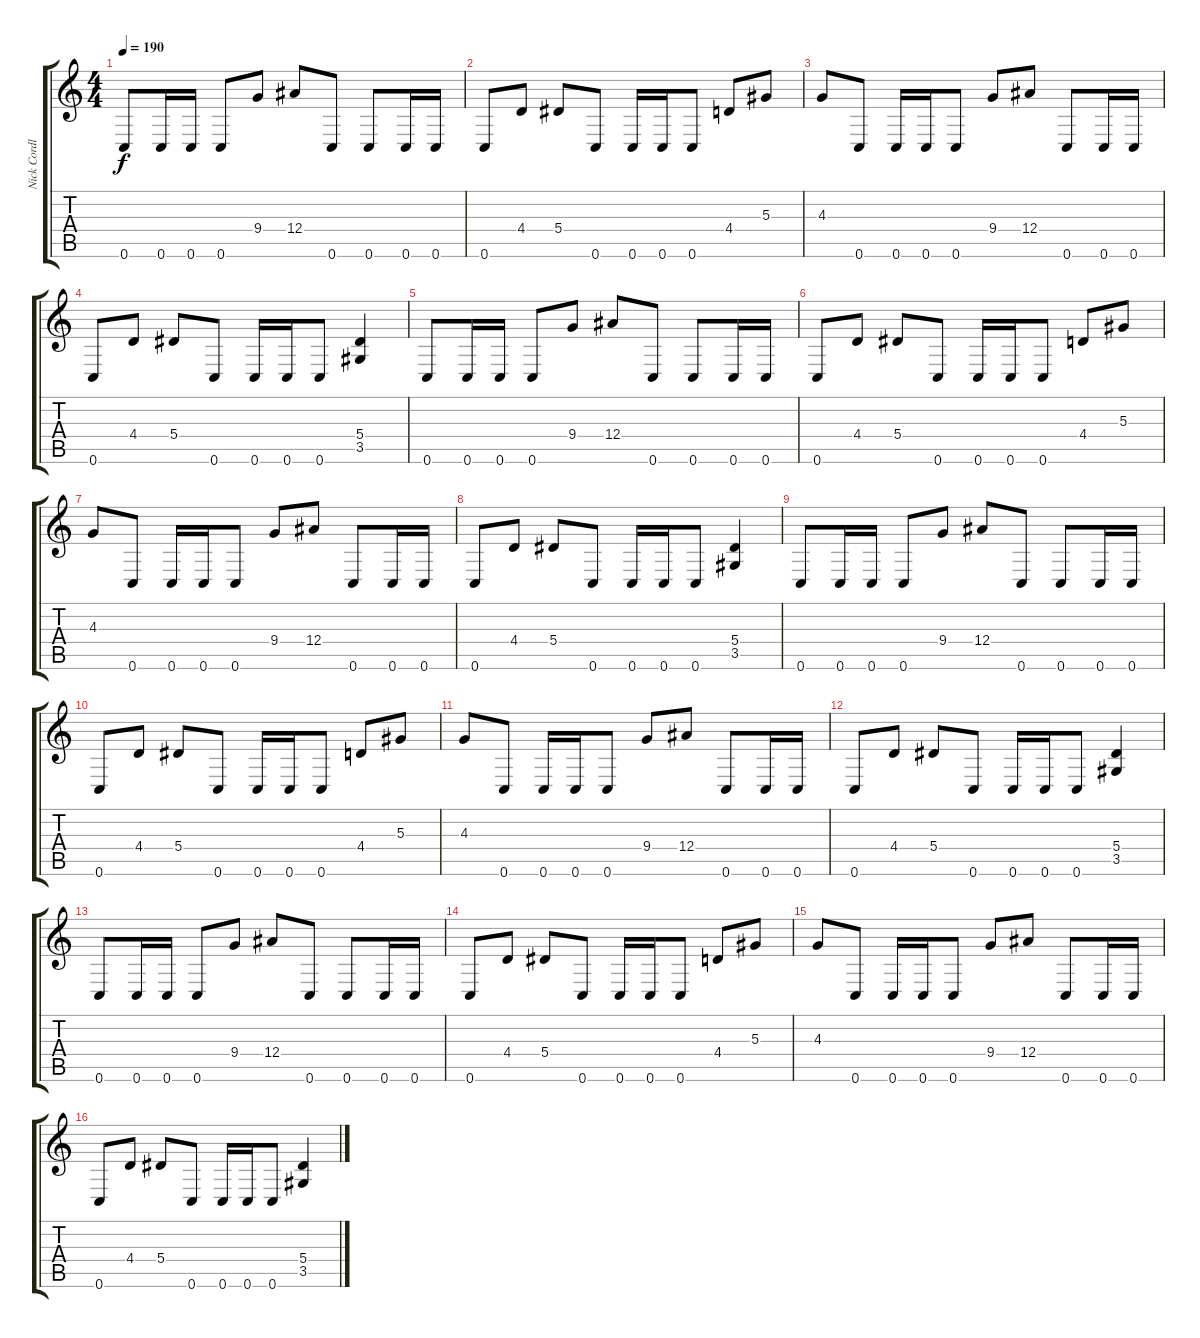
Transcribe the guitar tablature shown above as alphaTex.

\track ("Nick Cordle" "Nick Cordl") {instrument distortionguitar}
\staff {score tabs}
\tuning (C4 G3 Eb3 Bb2 F2 C2) {hide}
\ts (4 4)
\tempo 190
\clef g2
\ks c
0.6.8{dy f} 0.6.16 0.6.16 0.6.8 9.4.8 12.4.8 0.6.8 0.6.8 0.6.16 0.6.16 |
0.6.8 4.4.8 5.4.8 0.6.8 0.6.16 0.6.16 0.6.8 4.4.8 5.3.8 |
4.3.8 0.6.8 0.6.16 0.6.16 0.6.8 9.4.8 12.4.8 0.6.8 0.6.16 0.6.16 |
0.6.8 4.4.8 5.4.8 0.6.8 0.6.16 0.6.16 0.6.8 (5.4 3.5).4 |
0.6.8 0.6.16 0.6.16 0.6.8 9.4.8 12.4.8 0.6.8 0.6.8 0.6.16 0.6.16 |
0.6.8 4.4.8 5.4.8 0.6.8 0.6.16 0.6.16 0.6.8 4.4.8 5.3.8 |
4.3.8 0.6.8 0.6.16 0.6.16 0.6.8 9.4.8 12.4.8 0.6.8 0.6.16 0.6.16 |
0.6.8 4.4.8 5.4.8 0.6.8 0.6.16 0.6.16 0.6.8 (5.4 3.5).4 |
0.6.8 0.6.16 0.6.16 0.6.8 9.4.8 12.4.8 0.6.8 0.6.8 0.6.16 0.6.16 |
0.6.8 4.4.8 5.4.8 0.6.8 0.6.16 0.6.16 0.6.8 4.4.8 5.3.8 |
4.3.8 0.6.8 0.6.16 0.6.16 0.6.8 9.4.8 12.4.8 0.6.8 0.6.16 0.6.16 |
0.6.8 4.4.8 5.4.8 0.6.8 0.6.16 0.6.16 0.6.8 (5.4 3.5).4 |
0.6.8 0.6.16 0.6.16 0.6.8 9.4.8 12.4.8 0.6.8 0.6.8 0.6.16 0.6.16 |
0.6.8 4.4.8 5.4.8 0.6.8 0.6.16 0.6.16 0.6.8 4.4.8 5.3.8 |
4.3.8 0.6.8 0.6.16 0.6.16 0.6.8 9.4.8 12.4.8 0.6.8 0.6.16 0.6.16 |
0.6.8 4.4.8 5.4.8 0.6.8 0.6.16 0.6.16 0.6.8 (5.4 3.5).4
